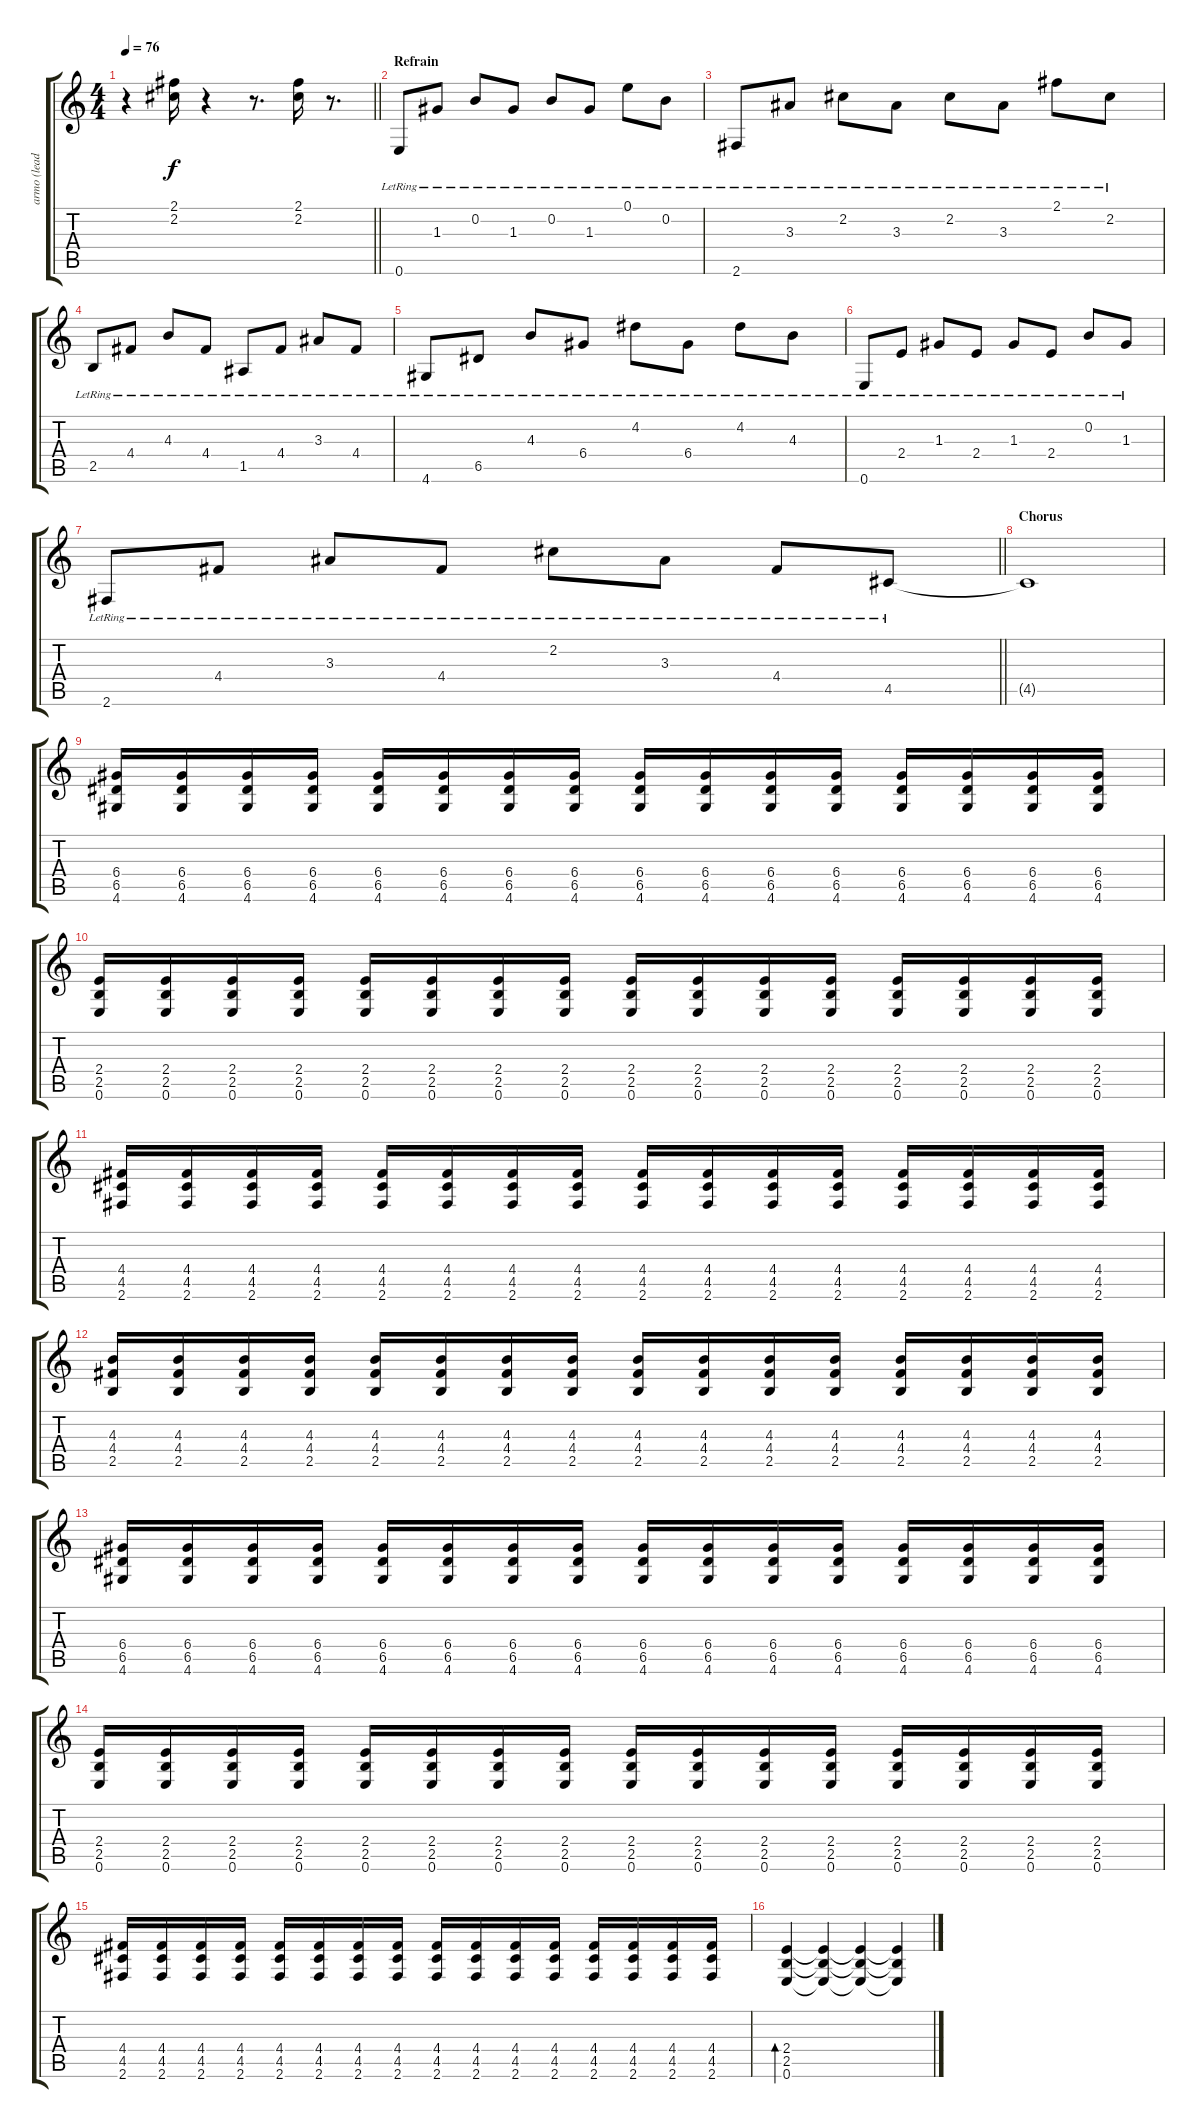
\track ("armo (lead)" "armo (lead") {instrument distortionguitar}
\staff {score tabs}
\tuning (E4 B3 G3 D3 A2 E2) {hide}
\ts (4 4)
\tempo 76
\clef g2
\barLineRight lightlight
\ks c
r.4{dy f} (2.1 2.2).16 r.4 r.8{d} (2.1 2.2).16 r.8{d} |
\section ("" "Refrain")
0.6{lr}.8{volume 10 instrument electricguitarjazz} 1.3{lr}.8 0.2{lr}.8 1.3{lr}.8 0.2{lr}.8 1.3{lr}.8 0.1{lr}.8 0.2{lr}.8 |
2.6{lr}.8 3.3{lr}.8 2.2{lr}.8 3.3{lr}.8 2.2{lr}.8 3.3{lr}.8 2.1{lr}.8 2.2{lr}.8 |
2.5{lr}.8 4.4{lr}.8 4.3{lr}.8 4.4{lr}.8 1.5{lr}.8 4.4{lr}.8 3.3{lr}.8 4.4{lr}.8 |
4.6{lr}.8 6.5{lr}.8 4.3{lr}.8 6.4{lr}.8 4.2{lr}.8 6.4{lr}.8 4.2{lr}.8 4.3{lr}.8 |
0.6{lr}.8 2.4{lr}.8 1.3{lr}.8 2.4{lr}.8 1.3{lr}.8 2.4{lr}.8 0.2{lr}.8 1.3{lr}.8 |
\barLineRight lightlight
2.6{lr}.8 4.4{lr}.8 3.3{lr}.8 4.4{lr}.8 2.2{lr}.8 3.3{lr}.8 4.4{lr}.8 4.5{lr}.8 |
\section ("" "Chorus")
4.5{t}.1 |
(6.4 6.5 4.6).16{volume 9 instrument distortionguitar} (6.4 6.5 4.6).16 (6.4 6.5 4.6).16 (6.4 6.5 4.6).16 (6.4 6.5 4.6).16 (6.4 6.5 4.6).16 (6.4 6.5 4.6).16 (6.4 6.5 4.6).16 (6.4 6.5 4.6).16 (6.4 6.5 4.6).16 (6.4 6.5 4.6).16 (6.4 6.5 4.6).16 (6.4 6.5 4.6).16 (6.4 6.5 4.6).16 (6.4 6.5 4.6).16 (6.4 6.5 4.6).16 |
(2.4 2.5 0.6).16 (2.4 2.5 0.6).16 (2.4 2.5 0.6).16 (2.4 2.5 0.6).16 (2.4 2.5 0.6).16 (2.4 2.5 0.6).16 (2.4 2.5 0.6).16 (2.4 2.5 0.6).16 (2.4 2.5 0.6).16 (2.4 2.5 0.6).16 (2.4 2.5 0.6).16 (2.4 2.5 0.6).16 (2.4 2.5 0.6).16 (2.4 2.5 0.6).16 (2.4 2.5 0.6).16 (2.4 2.5 0.6).16 |
(4.4 4.5 2.6).16 (4.4 4.5 2.6).16 (4.4 4.5 2.6).16 (4.4 4.5 2.6).16 (4.4 4.5 2.6).16 (4.4 4.5 2.6).16 (4.4 4.5 2.6).16 (4.4 4.5 2.6).16 (4.4 4.5 2.6).16 (4.4 4.5 2.6).16 (4.4 4.5 2.6).16 (4.4 4.5 2.6).16 (4.4 4.5 2.6).16 (4.4 4.5 2.6).16 (4.4 4.5 2.6).16 (4.4 4.5 2.6).16 |
(4.3 4.4 2.5).16 (4.3 4.4 2.5).16 (4.3 4.4 2.5).16 (4.3 4.4 2.5).16 (4.3 4.4 2.5).16 (4.3 4.4 2.5).16 (4.3 4.4 2.5).16 (4.3 4.4 2.5).16 (4.3 4.4 2.5).16 (4.3 4.4 2.5).16 (4.3 4.4 2.5).16 (4.3 4.4 2.5).16 (4.3 4.4 2.5).16 (4.3 4.4 2.5).16 (4.3 4.4 2.5).16 (4.3 4.4 2.5).16 |
(6.4 6.5 4.6).16 (6.4 6.5 4.6).16 (6.4 6.5 4.6).16 (6.4 6.5 4.6).16 (6.4 6.5 4.6).16 (6.4 6.5 4.6).16 (6.4 6.5 4.6).16 (6.4 6.5 4.6).16 (6.4 6.5 4.6).16 (6.4 6.5 4.6).16 (6.4 6.5 4.6).16 (6.4 6.5 4.6).16 (6.4 6.5 4.6).16 (6.4 6.5 4.6).16 (6.4 6.5 4.6).16 (6.4 6.5 4.6).16 |
(2.4 2.5 0.6).16 (2.4 2.5 0.6).16 (2.4 2.5 0.6).16 (2.4 2.5 0.6).16 (2.4 2.5 0.6).16 (2.4 2.5 0.6).16 (2.4 2.5 0.6).16 (2.4 2.5 0.6).16 (2.4 2.5 0.6).16 (2.4 2.5 0.6).16 (2.4 2.5 0.6).16 (2.4 2.5 0.6).16 (2.4 2.5 0.6).16 (2.4 2.5 0.6).16 (2.4 2.5 0.6).16 (2.4 2.5 0.6).16 |
(4.4 4.5 2.6).16 (4.4 4.5 2.6).16 (4.4 4.5 2.6).16 (4.4 4.5 2.6).16 (4.4 4.5 2.6).16 (4.4 4.5 2.6).16 (4.4 4.5 2.6).16 (4.4 4.5 2.6).16 (4.4 4.5 2.6).16 (4.4 4.5 2.6).16 (4.4 4.5 2.6).16 (4.4 4.5 2.6).16 (4.4 4.5 2.6).16 (4.4 4.5 2.6).16 (4.4 4.5 2.6).16 (4.4 4.5 2.6).16 |
(2.4 2.5 0.6).4{bd 120 volume 11} (2.4{t} 2.5{t} 0.6{t}).4{volume 6} (2.4{t} 2.5{t} 0.6{t}).4{volume 11} (2.4{t} 2.5{t} 0.6{t}).4
